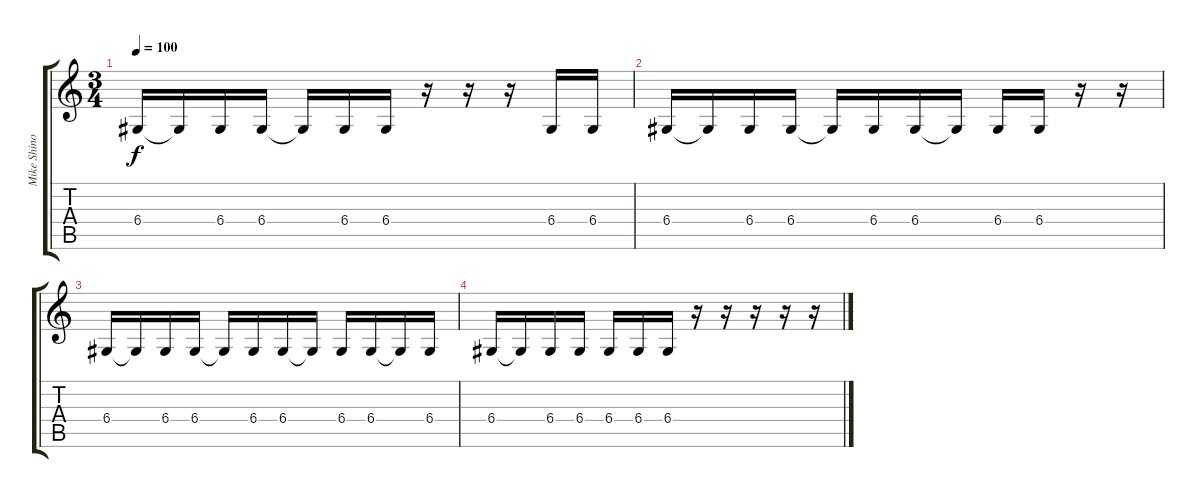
\track ("Mike Shinoda (Vocals)" "Mike Shino") {instrument harmonica}
\staff {score tabs}
\tuning (E4 B3 G3 D3 A2 E2) {hide}
\ts (3 4)
\tempo 100
\clef g2
\ks c
6.4.16{dy f} 6.4{t}.16 6.4.16 6.4.16 6.4{t}.16 6.4.16 6.4.16 r.16 r.16 r.16 6.4.16 6.4.16 |
6.4.16 6.4{t}.16 6.4.16 6.4.16 6.4{t}.16 6.4.16 6.4.16 6.4{t}.16 6.4.16 6.4.16 r.16 r.16 |
6.4.16 6.4{t}.16 6.4.16 6.4.16 6.4{t}.16 6.4.16 6.4.16 6.4{t}.16 6.4.16 6.4.16 6.4{t}.16 6.4.16 |
6.4.16 6.4{t}.16 6.4.16 6.4.16 6.4.16 6.4.16 6.4.16 r.16 r.16 r.16 r.16 r.16
